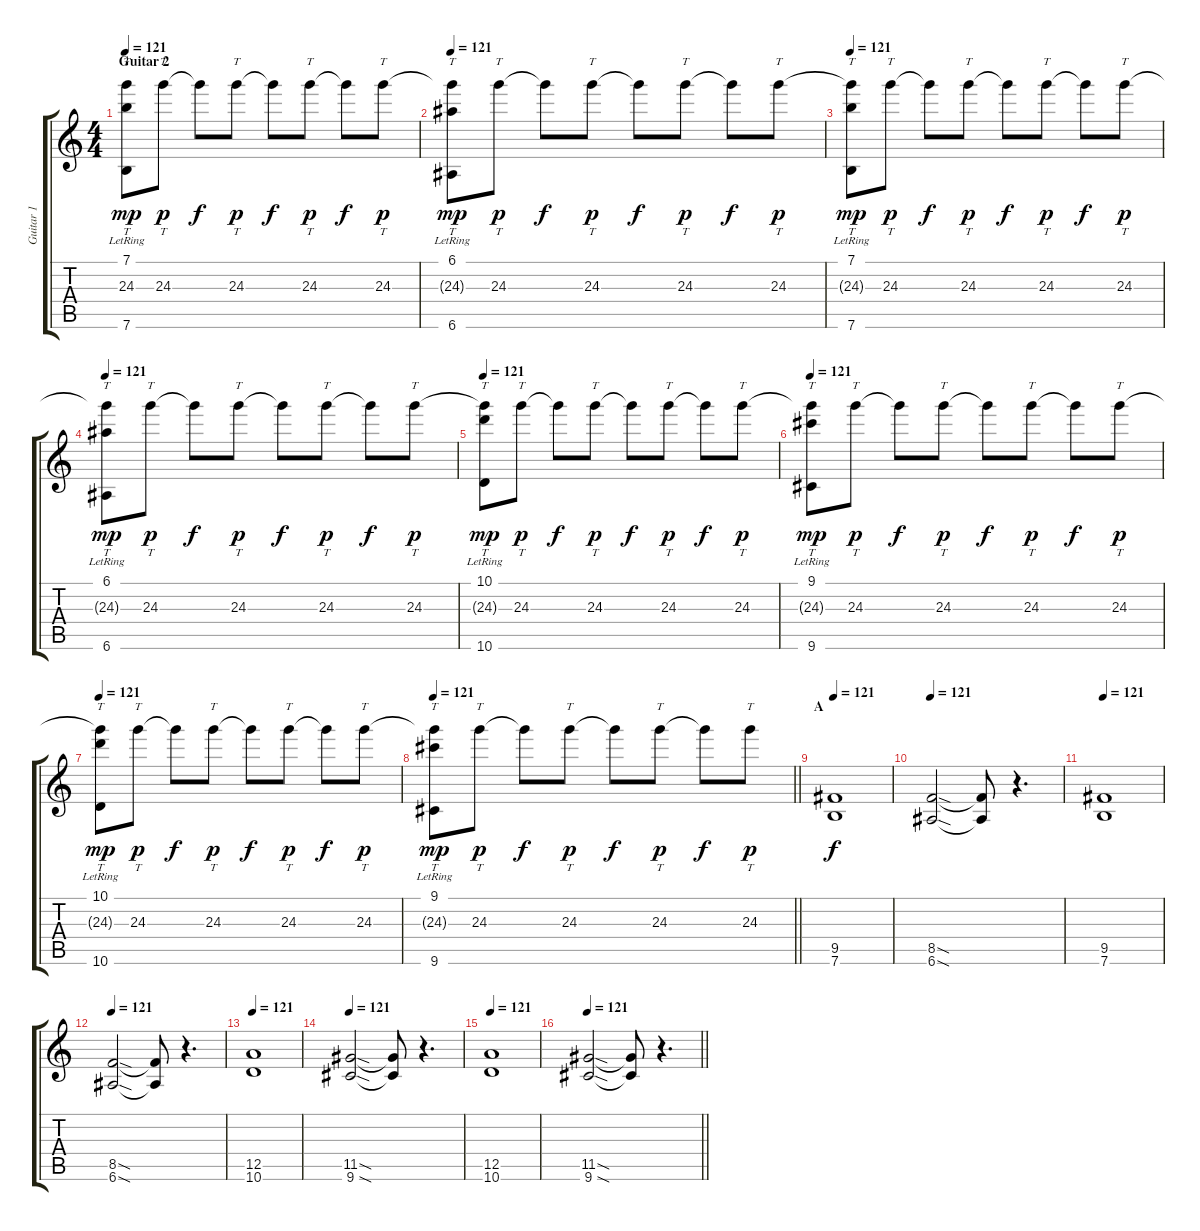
\track ("Guitar 1" "Guitar 1") {instrument distortionguitar}
\staff {score tabs}
\tuning (E4 B3 G3 D3 A2 E2) {hide}
\ts (4 4)
\section ("" "Guitar 2")
\tempo 121
\clef g2
\ks c
(7.1{lr} 24.3{t} 7.6{lr}).8{tt dy mp} 24.3.8{tt dy p} 24.3{t}.8{dy f} 24.3.8{tt dy p} 24.3{t}.8{dy f} 24.3.8{tt dy p} 24.3{t}.8{dy f} 24.3.8{tt dy p} |
\tempo 121
(6.1{lr} 24.3{t} 6.6{lr}).8{tt dy mp} 24.3.8{tt dy p} 24.3{t}.8{dy f} 24.3.8{tt dy p} 24.3{t}.8{dy f} 24.3.8{tt dy p} 24.3{t}.8{dy f} 24.3.8{tt dy p} |
\tempo 121
(7.1{lr} 24.3{t} 7.6{lr}).8{tt dy mp} 24.3.8{tt dy p} 24.3{t}.8{dy f} 24.3.8{tt dy p} 24.3{t}.8{dy f} 24.3.8{tt dy p} 24.3{t}.8{dy f} 24.3.8{tt dy p} |
\tempo 121
(6.1{lr} 24.3{t} 6.6{lr}).8{tt dy mp} 24.3.8{tt dy p} 24.3{t}.8{dy f} 24.3.8{tt dy p} 24.3{t}.8{dy f} 24.3.8{tt dy p} 24.3{t}.8{dy f} 24.3.8{tt dy p} |
\tempo 121
(10.1{lr} 24.3{t} 10.6{lr}).8{tt dy mp} 24.3.8{tt dy p} 24.3{t}.8{dy f} 24.3.8{tt dy p} 24.3{t}.8{dy f} 24.3.8{tt dy p} 24.3{t}.8{dy f} 24.3.8{tt dy p} |
\tempo 121
(9.1{lr} 24.3{t} 9.6{lr}).8{tt dy mp} 24.3.8{tt dy p} 24.3{t}.8{dy f} 24.3.8{tt dy p} 24.3{t}.8{dy f} 24.3.8{tt dy p} 24.3{t}.8{dy f} 24.3.8{tt dy p} |
\tempo 121
(10.1{lr} 24.3{t} 10.6{lr}).8{tt dy mp} 24.3.8{tt dy p} 24.3{t}.8{dy f} 24.3.8{tt dy p} 24.3{t}.8{dy f} 24.3.8{tt dy p} 24.3{t}.8{dy f} 24.3.8{tt dy p} |
\tempo 121
\barLineRight lightlight
(9.1{lr} 24.3{t} 9.6{lr}).8{tt dy mp} 24.3.8{tt dy p} 24.3{t}.8{dy f} 24.3.8{tt dy p} 24.3{t}.8{dy f} 24.3.8{tt dy p} 24.3{t}.8{dy f} 24.3.8{tt dy p} |
\section ("" "A")
\tempo 121
(9.5 7.6).1{dy f} |
\tempo 121
(8.5{sod} 6.6{sod}).2 (8.5{t} 6.6{t}).8 r.4{d} |
\tempo 121
(9.5 7.6).1 |
\tempo 121
(8.5{sod} 6.6{sod}).2 (8.5{t} 6.6{t}).8 r.4{d} |
\tempo 121
(12.5 10.6).1 |
\tempo 121
(11.5{sod} 9.6{sod}).2 (11.5{t} 9.6{t}).8 r.4{d} |
\tempo 121
(12.5 10.6).1 |
\tempo 121
\barLineRight lightlight
(11.5{sod} 9.6{sod}).2 (11.5{t} 9.6{t}).8 r.4{d}
